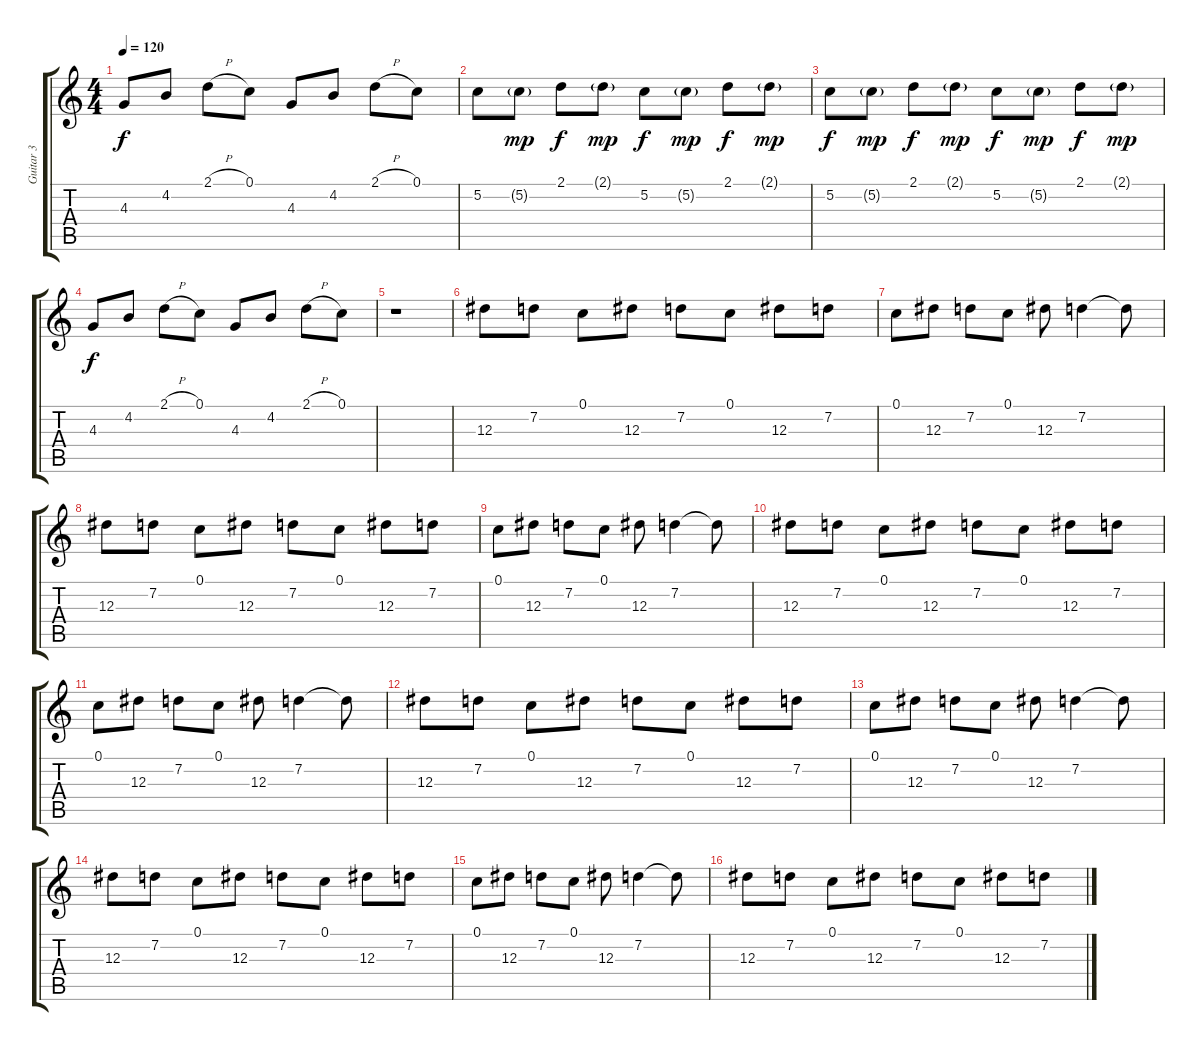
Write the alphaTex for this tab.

\track ("Guitar 3" "Guitar 3") {instrument electricguitarclean}
\staff {score tabs}
\tuning (C4 G3 Eb3 Bb2 F2 C2) {hide}
\ts (4 4)
\tempo 120
\clef g2
\ks c
4.3.8{dy f} 4.2.8 2.1{h}.8 0.1.8 4.3.8 4.2.8 2.1{h}.8 0.1.8 |
5.2.8 5.2{g}.8{dy mp} 2.1.8{dy f} 2.1{g}.8{dy mp} 5.2.8{dy f} 5.2{g}.8{dy mp} 2.1.8{dy f} 2.1{g}.8{dy mp} |
5.2.8{dy f} 5.2{g}.8{dy mp} 2.1.8{dy f} 2.1{g}.8{dy mp} 5.2.8{dy f} 5.2{g}.8{dy mp} 2.1.8{dy f} 2.1{g}.8{dy mp} |
4.3.8{dy f} 4.2.8 2.1{h}.8 0.1.8 4.3.8 4.2.8 2.1{h}.8 0.1.8 |
r.1 |
12.3.8 7.2.8 0.1.8 12.3.8 7.2.8 0.1.8 12.3.8 7.2.8 |
0.1.8 12.3.8 7.2.8 0.1.8 12.3.8 7.2.4 7.2{t}.8 |
12.3.8 7.2.8 0.1.8 12.3.8 7.2.8 0.1.8 12.3.8 7.2.8 |
0.1.8 12.3.8 7.2.8 0.1.8 12.3.8 7.2.4 7.2{t}.8 |
12.3.8 7.2.8 0.1.8 12.3.8 7.2.8 0.1.8 12.3.8 7.2.8 |
0.1.8 12.3.8 7.2.8 0.1.8 12.3.8 7.2.4 7.2{t}.8 |
12.3.8 7.2.8 0.1.8 12.3.8 7.2.8 0.1.8 12.3.8 7.2.8 |
0.1.8 12.3.8 7.2.8 0.1.8 12.3.8 7.2.4 7.2{t}.8 |
12.3.8 7.2.8 0.1.8 12.3.8 7.2.8 0.1.8 12.3.8 7.2.8 |
0.1.8 12.3.8 7.2.8 0.1.8 12.3.8 7.2.4 7.2{t}.8 |
12.3.8 7.2.8 0.1.8 12.3.8 7.2.8 0.1.8 12.3.8 7.2.8
